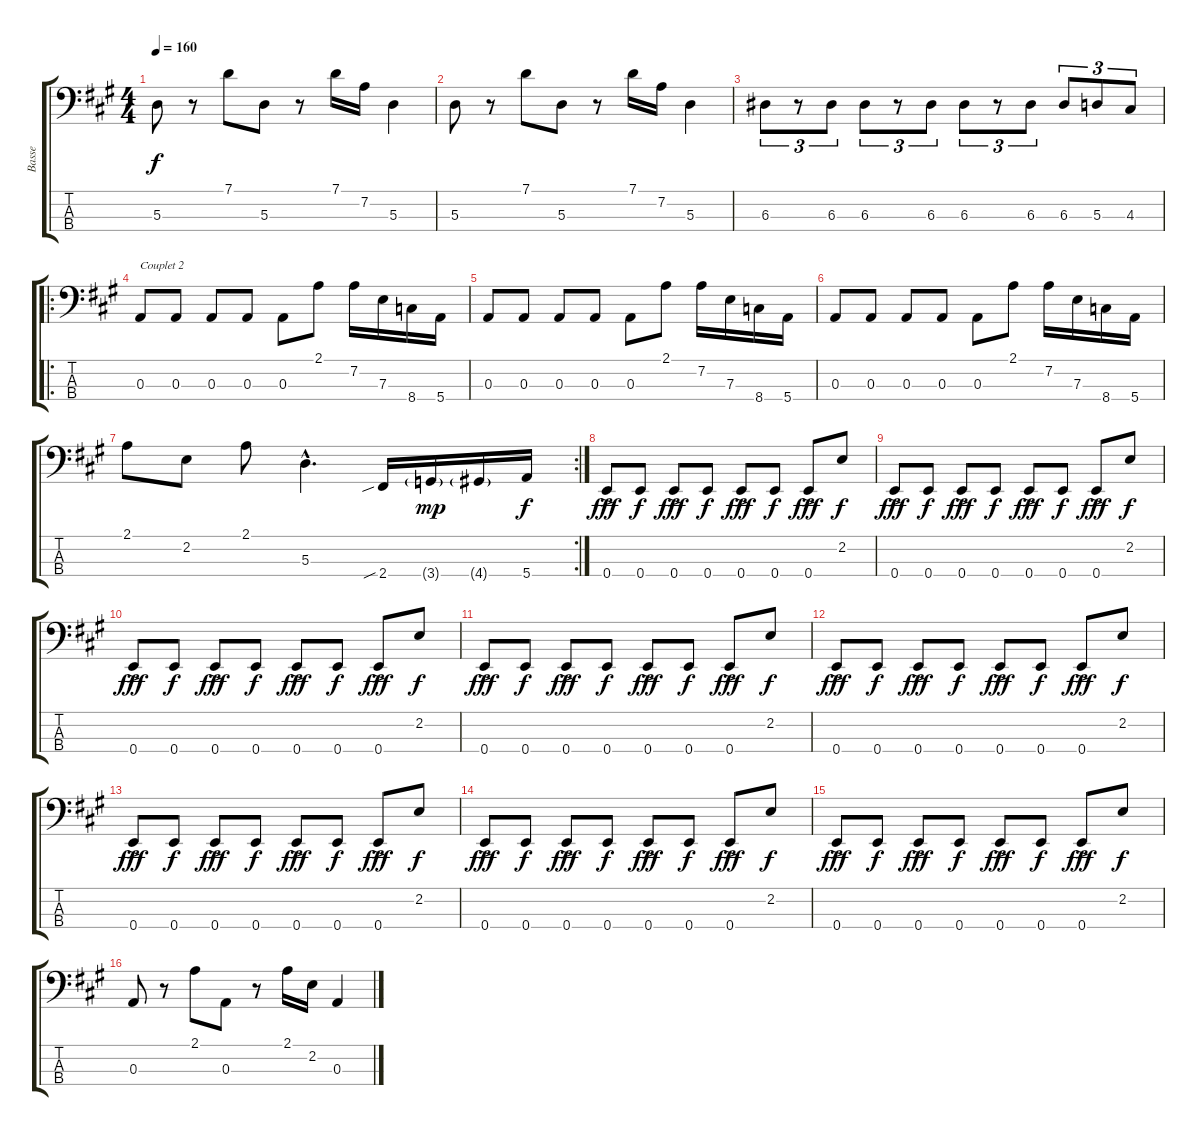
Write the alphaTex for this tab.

\track ("Basse" "Basse") {instrument electricbasspick}
\staff {score tabs}
\tuning (G2 D2 A1 E1) {hide}
\ts (4 4)
\tempo 160
\clef f4
\ks a
5.3.8{dy f} r.8 7.1.8 5.3.8 r.8 7.1.16 7.2.16 5.3.4 |
5.3.8 r.8 7.1.8 5.3.8 r.8 7.1.16 7.2.16 5.3.4 |
6.3.8{tu (3 2)} r.8{tu (3 2)} 6.3.8{tu (3 2)} 6.3.8{tu (3 2)} r.8{tu (3 2)} 6.3.8{tu (3 2)} 6.3.8{tu (3 2)} r.8{tu (3 2)} 6.3.8{tu (3 2)} 6.3.8{tu (3 2)} 5.3.8{tu (3 2)} 4.3.8{tu (3 2)} |
\ro
0.3.8{txt "Couplet 2"} 0.3.8 0.3.8 0.3.8 0.3.8 2.1.8 7.2.16 7.3.16 8.4.16 5.4.16 |
0.3.8 0.3.8 0.3.8 0.3.8 0.3.8 2.1.8 7.2.16 7.3.16 8.4.16 5.4.16 |
0.3.8 0.3.8 0.3.8 0.3.8 0.3.8 2.1.8 7.2.16 7.3.16 8.4.16 5.4.16 |
\rc 2
2.1.8 2.2.8 2.1.8 5.3{hac}.4{d} 2.4{sib}.16 3.4{g}.16{dy mp} 4.4{g}.16 5.4.16{dy f} |
0.4{ac}.8{dy fff} 0.4.8{dy f} 0.4{ac}.8{dy fff} 0.4.8{dy f} 0.4{ac}.8{dy fff} 0.4.8{dy f} 0.4{ac}.8{dy fff} 2.2.8{dy f} |
0.4{ac}.8{dy fff} 0.4.8{dy f} 0.4{ac}.8{dy fff} 0.4.8{dy f} 0.4{ac}.8{dy fff} 0.4.8{dy f} 0.4{ac}.8{dy fff} 2.2.8{dy f} |
0.4{ac}.8{dy fff} 0.4.8{dy f} 0.4{ac}.8{dy fff} 0.4.8{dy f} 0.4{ac}.8{dy fff} 0.4.8{dy f} 0.4{ac}.8{dy fff} 2.2.8{dy f} |
0.4{ac}.8{dy fff} 0.4.8{dy f} 0.4{ac}.8{dy fff} 0.4.8{dy f} 0.4{ac}.8{dy fff} 0.4.8{dy f} 0.4{ac}.8{dy fff} 2.2.8{dy f} |
0.4{ac}.8{dy fff} 0.4.8{dy f} 0.4{ac}.8{dy fff} 0.4.8{dy f} 0.4{ac}.8{dy fff} 0.4.8{dy f} 0.4{ac}.8{dy fff} 2.2.8{dy f} |
0.4{ac}.8{dy fff} 0.4.8{dy f} 0.4{ac}.8{dy fff} 0.4.8{dy f} 0.4{ac}.8{dy fff} 0.4.8{dy f} 0.4{ac}.8{dy fff} 2.2.8{dy f} |
0.4{ac}.8{dy fff} 0.4.8{dy f} 0.4{ac}.8{dy fff} 0.4.8{dy f} 0.4{ac}.8{dy fff} 0.4.8{dy f} 0.4{ac}.8{dy fff} 2.2.8{dy f} |
0.4{ac}.8{dy fff} 0.4.8{dy f} 0.4{ac}.8{dy fff} 0.4.8{dy f} 0.4{ac}.8{dy fff} 0.4.8{dy f} 0.4{ac}.8{dy fff} 2.2.8{dy f} |
0.3.8 r.8 2.1.8 0.3.8 r.8 2.1.16 2.2.16 0.3.4
